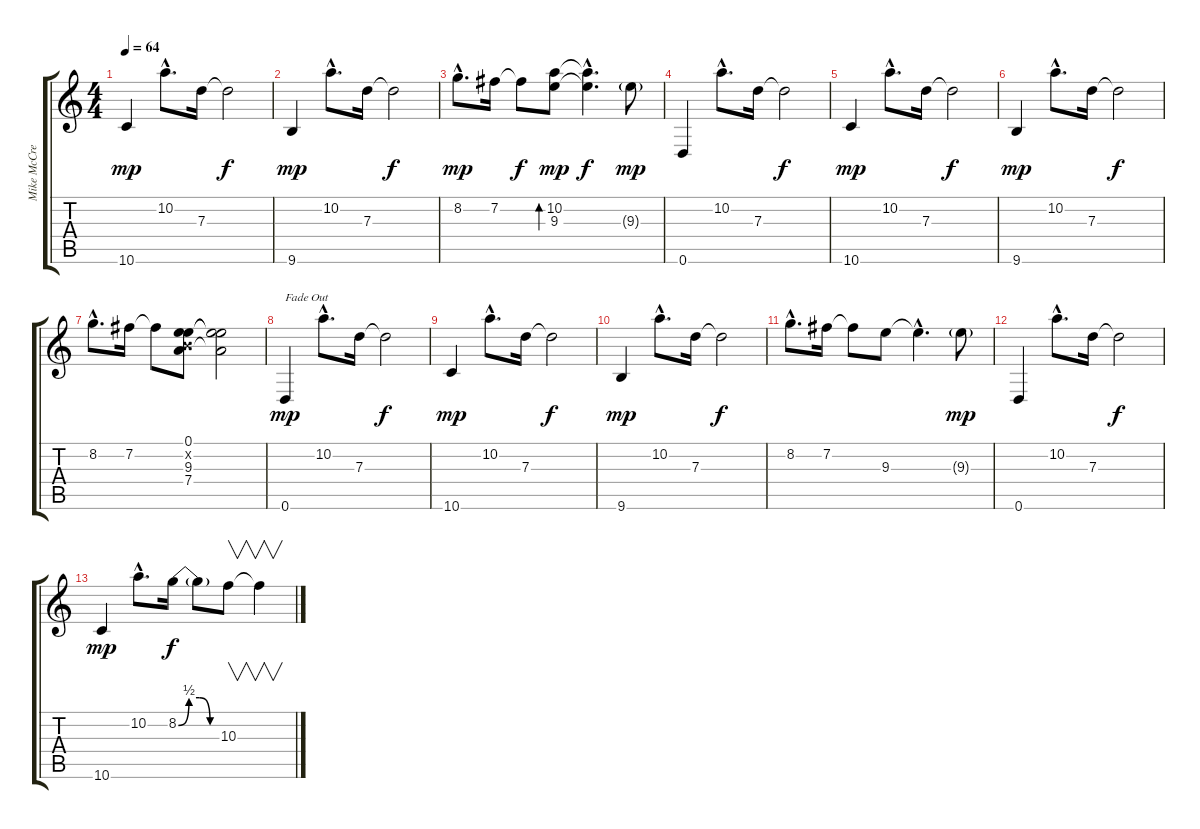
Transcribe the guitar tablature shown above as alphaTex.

\track ("Mike McCready" "Mike McCre") {instrument distortionguitar}
\staff {score tabs}
\tuning (E4 B3 G3 D3 A2 D2) {hide}
\ts (4 4)
\tempo 64
\clef g2
\ks c
10.6.4{dy mp instrument electricguitarclean} 10.2{hac}.8{d instrument electricguitarclean} 7.3.16{instrument electricguitarclean} 7.3{t}.2{dy f instrument electricguitarclean} |
9.6.4{dy mp instrument electricguitarclean} 10.2{hac}.8{d instrument electricguitarclean} 7.3.16{instrument electricguitarclean} 7.3{t}.2{dy f instrument electricguitarclean} |
8.2{hac}.8{d dy mp instrument electricguitarclean} 7.2.16{instrument electricguitarclean} 7.2{t}.8{dy f instrument electricguitarclean} (10.2 9.3).8{bd 120 dy mp instrument electricguitarclean} (10.2{hac t} 9.3{hac t}).4{d dy f instrument electricguitarclean} 9.3{g}.8{dy mp instrument electricguitarclean} |
0.6.4{instrument electricguitarclean} 10.2{hac}.8{d instrument electricguitarclean} 7.3.16{instrument electricguitarclean} 7.3{t}.2{dy f instrument electricguitarclean} |
10.6.4{dy mp instrument electricguitarclean} 10.2{hac}.8{d instrument electricguitarclean} 7.3.16{instrument electricguitarclean} 7.3{t}.2{dy f instrument electricguitarclean} |
9.6.4{dy mp instrument electricguitarclean} 10.2{hac}.8{d instrument electricguitarclean} 7.3.16{instrument electricguitarclean} 7.3{t}.2{dy f instrument electricguitarclean} |
8.2{hac}.8{d instrument electricguitarclean} 7.2.16{instrument electricguitarclean} 7.2{t}.8 (0.1 0.2{x} 9.3 7.4).8{instrument electricguitarclean} (0.1{t} 9.3{t} 7.4{t}).2 |
0.6.4{txt "Fade Out" dy mp instrument electricguitarclean} 10.2{hac}.8{d instrument electricguitarclean} 7.3.16{instrument electricguitarclean} 7.3{t}.2{dy f instrument electricguitarclean} |
10.6.4{dy mp instrument electricguitarclean} 10.2{hac}.8{d instrument electricguitarclean} 7.3.16{instrument electricguitarclean} 7.3{t}.2{dy f instrument electricguitarclean} |
9.6.4{dy mp instrument electricguitarclean} 10.2{hac}.8{d instrument electricguitarclean} 7.3.16{instrument electricguitarclean} 7.3{t}.2{dy f instrument electricguitarclean} |
8.2{hac}.8{d instrument electricguitarclean} 7.2.16{instrument electricguitarclean} 7.2{t}.8 9.3.8{instrument electricguitarclean} 9.3{hac t}.4{d} 9.3{g}.8{dy mp instrument electricguitarclean} |
0.6.4{instrument electricguitarclean} 10.2{hac}.8{d instrument electricguitarclean} 7.3.16{instrument electricguitarclean} 7.3{t}.2{dy f instrument electricguitarclean} |
10.6.4{dy mp instrument electricguitarclean} 10.2{hac}.8{d instrument electricguitarclean} 8.2{be (custom 0 0 15 2 30 2 45 0 60 0)}.16{dy f instrument electricguitarclean} 8.2{t}.8 10.3.8{v instrument electricguitarclean} 10.3{t}.4{v instrument electricguitarclean}
